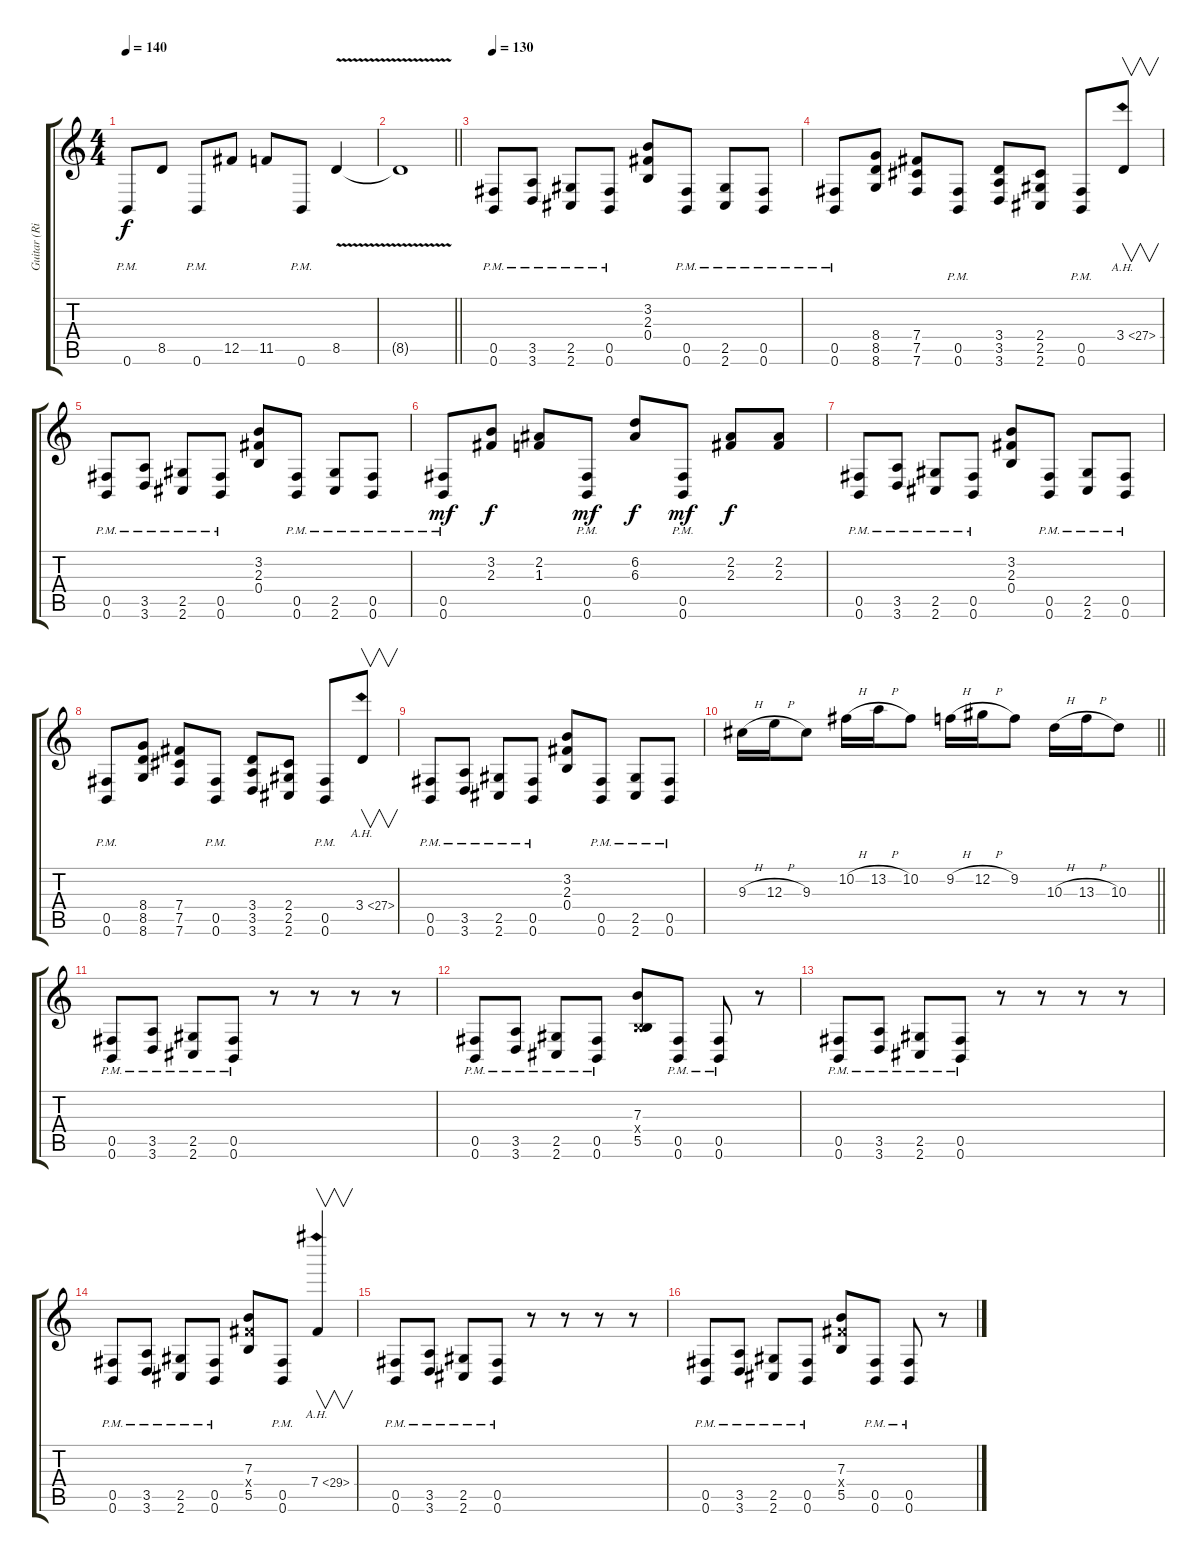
\track ("Guitar (Right)" "Guitar (Ri") {instrument distortionguitar}
\staff {score tabs}
\tuning (Db4 Ab3 E3 B2 Gb2 B1) {hide}
\ts (4 4)
\tempo 140
\clef g2
\ks c
0.6{pm}.8{dy f} 8.5.8 0.6{pm}.8 12.5.8 11.5.8 0.6{pm}.8 8.5{v}.4 |
\barLineRight lightlight
8.5{t}.1 |
\tempo 130
(0.5{pm} 0.6{pm}).8 (3.5{pm} 3.6{pm}).8 (2.5{pm} 2.6{pm}).8 (0.5{pm} 0.6{pm}).8 (3.2 2.3 0.4).8 (0.5{pm} 0.6{pm}).8 (2.5{pm} 2.6{pm}).8 (0.5{pm} 0.6{pm}).8 |
(0.5{pm} 0.6{pm}).8 (8.4 8.5 8.6).8 (7.4 7.5 7.6).8 (0.5{pm} 0.6{pm}).8 (3.4 3.5 3.6).8 (2.4 2.5 2.6).8 (0.5{pm} 0.6{pm}).8 3.4{ah 24}.8{v} |
(0.5{pm} 0.6{pm}).8 (3.5{pm} 3.6{pm}).8 (2.5{pm} 2.6{pm}).8 (0.5{pm} 0.6{pm}).8 (3.2 2.3 0.4).8 (0.5{pm} 0.6{pm}).8 (2.5{pm} 2.6{pm}).8 (0.5{pm} 0.6{pm}).8 |
(0.5{pm} 0.6{pm}).8{dy mf} (3.2 2.3).8{dy f} (2.2 1.3).8 (0.5{pm} 0.6{pm}).8{dy mf} (6.2 6.3).8{dy f} (0.5{pm} 0.6{pm}).8{dy mf} (2.2 2.3).8{dy f} (2.2 2.3).8 |
(0.5{pm} 0.6{pm}).8 (3.5{pm} 3.6{pm}).8 (2.5{pm} 2.6{pm}).8 (0.5{pm} 0.6{pm}).8 (3.2 2.3 0.4).8 (0.5{pm} 0.6{pm}).8 (2.5{pm} 2.6{pm}).8 (0.5{pm} 0.6{pm}).8 |
(0.5{pm} 0.6{pm}).8 (8.4 8.5 8.6).8 (7.4 7.5 7.6).8 (0.5{pm} 0.6{pm}).8 (3.4 3.5 3.6).8 (2.4 2.5 2.6).8 (0.5{pm} 0.6{pm}).8 3.4{ah 24}.8{v} |
(0.5{pm} 0.6{pm}).8 (3.5{pm} 3.6{pm}).8 (2.5{pm} 2.6{pm}).8 (0.5{pm} 0.6{pm}).8 (3.2 2.3 0.4).8 (0.5{pm} 0.6{pm}).8 (2.5{pm} 2.6{pm}).8 (0.5{pm} 0.6{pm}).8 |
\barLineRight lightlight
9.3{h}.16 12.3{h}.16 9.3.8 10.2{h}.16 13.2{h}.16 10.2.8 9.2{h}.16 12.2{h}.16 9.2.8 10.3{h}.16 13.3{h}.16 10.3.8 |
(0.5{pm} 0.6{pm}).8 (3.5{pm} 3.6{pm}).8 (2.5{pm} 2.6{pm}).8 (0.5{pm} 0.6{pm}).8 r.8 r.8 r.8 r.8 |
(0.5{pm} 0.6{pm}).8 (3.5{pm} 3.6{pm}).8 (2.5{pm} 2.6{pm}).8 (0.5{pm} 0.6{pm}).8 (7.3 0.4{x} 5.5).8 (0.5{pm} 0.6{pm}).8 (0.5{pm} 0.6{pm}).8 r.8 |
(0.5{pm} 0.6{pm}).8 (3.5{pm} 3.6{pm}).8 (2.5{pm} 2.6{pm}).8 (0.5{pm} 0.6{pm}).8 r.8 r.8 r.8 r.8 |
(0.5{pm} 0.6{pm}).8 (3.5{pm} 3.6{pm}).8 (2.5{pm} 2.6{pm}).8 (0.5{pm} 0.6{pm}).8 (7.3 7.4{x} 5.5).8 (0.5{pm} 0.6{pm}).8 7.4{ah 22}.4{v} |
(0.5{pm} 0.6{pm}).8 (3.5{pm} 3.6{pm}).8 (2.5{pm} 2.6{pm}).8 (0.5{pm} 0.6{pm}).8 r.8 r.8 r.8 r.8 |
(0.5{pm} 0.6{pm}).8 (3.5{pm} 3.6{pm}).8 (2.5{pm} 2.6{pm}).8 (0.5{pm} 0.6{pm}).8 (7.3 7.4{x} 5.5).8 (0.5{pm} 0.6{pm}).8 (0.5{pm} 0.6{pm}).8 r.8
